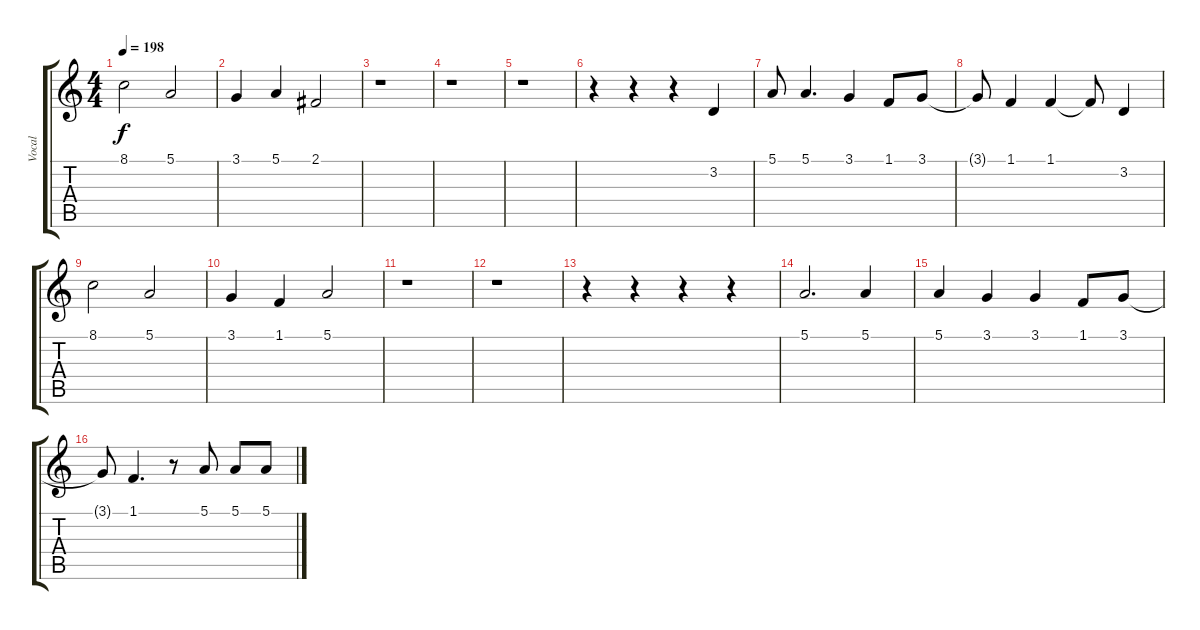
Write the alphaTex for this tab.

\track ("Vocal" "Vocal") {instrument frenchhorn}
\staff {score tabs}
\tuning (E4 B3 G3 D3 A2 E2) {hide}
\ts (4 4)
\tempo 198
\clef g2
\ks c
8.1.2{dy f} 5.1.2 |
3.1.4 5.1.4 2.1.2 |
r.1 |
r.1 |
r.1 |
r.4 r.4 r.4 3.2.4 |
5.1.8 5.1.4{d} 3.1.4 1.1.8 3.1.8 |
3.1{t}.8 1.1.4 1.1.4 1.1{t}.8 3.2.4 |
8.1.2 5.1.2 |
3.1.4 1.1.4 5.1.2 |
r.1 |
r.1 |
r.4 r.4 r.4 r.4 |
5.1.2{d} 5.1.4 |
5.1.4 3.1.4 3.1.4 1.1.8 3.1.8 |
3.1{t}.8 1.1.4{d} r.8 5.1.8 5.1.8 5.1.8
